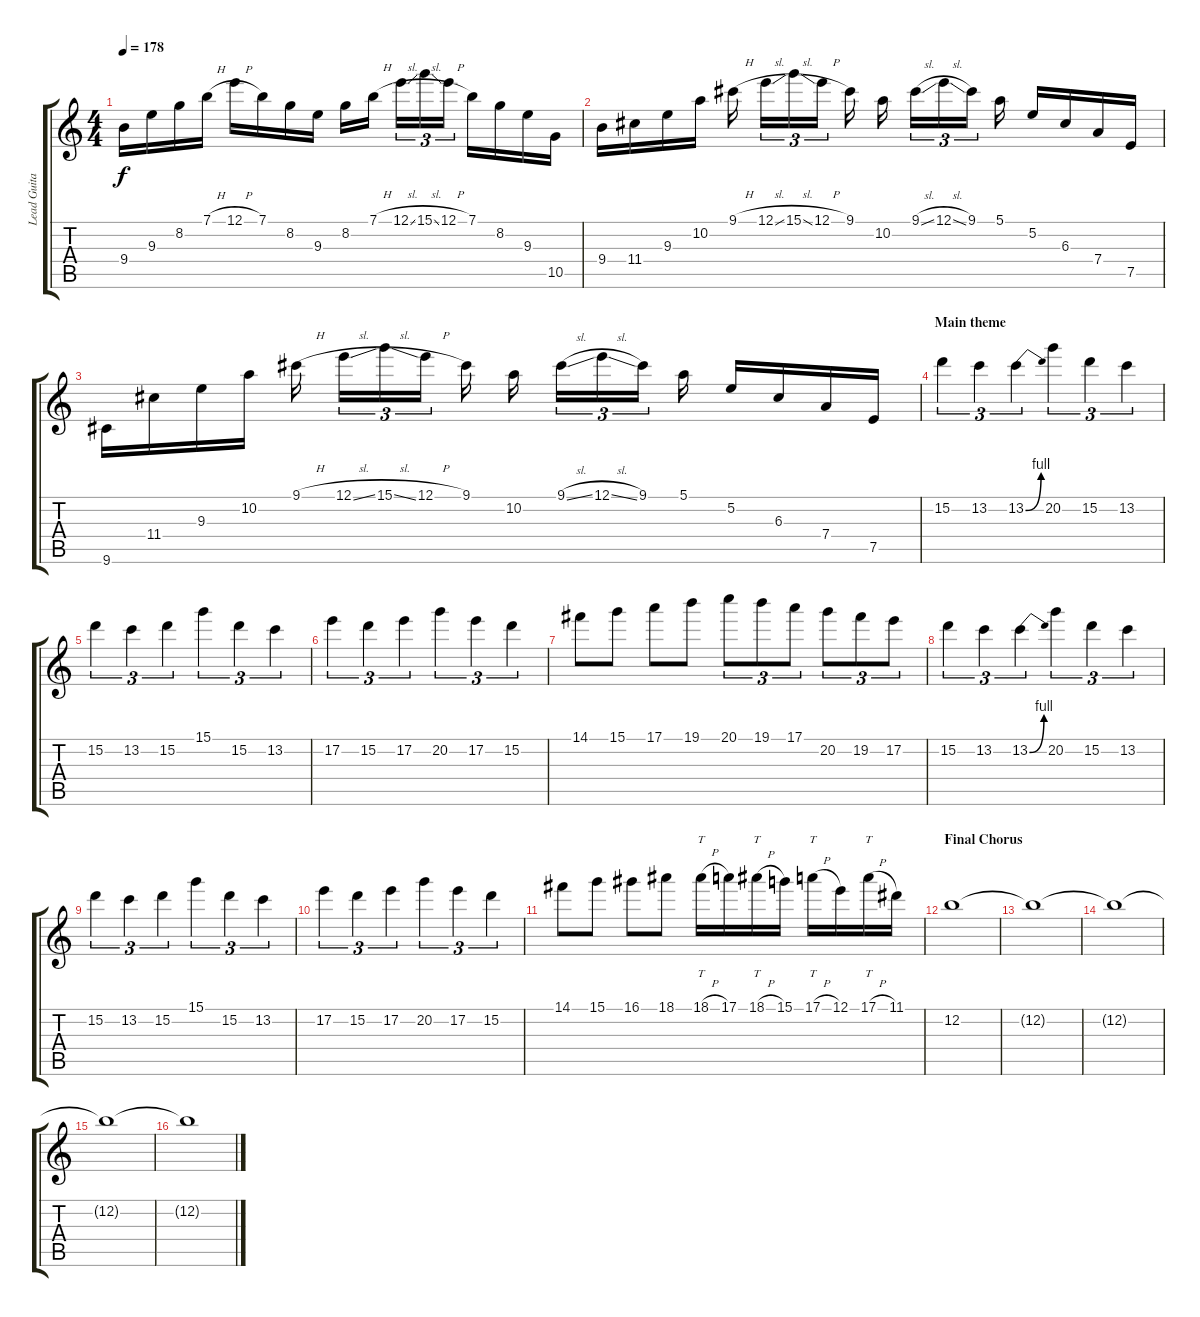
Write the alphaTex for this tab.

\track ("Lead Guitar 2" "Lead Guita") {instrument overdrivenguitar}
\staff {score tabs}
\tuning (E4 B3 G3 D3 A2 E2) {hide}
\ts (4 4)
\tempo 178
\clef g2
\ks c
9.4.16{dy f} 9.3.16 8.2.16 7.1{h}.16 12.1{h}.16 7.1.16 8.2.16 9.3.16 8.2.16 7.1{h}.16 12.1{sl}.16{tu (3 2)} 15.1{sl}.16{tu (3 2)} 12.1{h}.16{tu (3 2)} 7.1.16 8.2.16 9.3.16 10.5.16 |
9.4.16 11.4.16 9.3.16 10.2.16 9.1{h}.16 12.1{sl}.16{tu (3 2)} 15.1{sl}.16{tu (3 2)} 12.1{h}.16{tu (3 2)} 9.1.16 10.2.16 9.1{sl}.16{tu (3 2)} 12.1{sl}.16{tu (3 2)} 9.1.16{tu (3 2)} 5.1.16 5.2.16 6.3.16 7.4.16 7.5.16 |
9.6.16 11.4.16 9.3.16 10.2.16 9.1{h}.16 12.1{sl}.16{tu (3 2)} 15.1{sl}.16{tu (3 2)} 12.1{h}.16{tu (3 2)} 9.1.16 10.2.16 9.1{sl}.16{tu (3 2)} 12.1{sl}.16{tu (3 2)} 9.1.16{tu (3 2)} 5.1.16 5.2.16 6.3.16 7.4.16 7.5.16 |
\section ("" "Main theme")
15.2.4{tu (3 2)} 13.2.4{tu (3 2)} 13.2{be (bend 0 0 60 4)}.4{tu (3 2)} 20.2.4{tu (3 2)} 15.2.4{tu (3 2)} 13.2.4{tu (3 2)} |
15.2.4{tu (3 2)} 13.2.4{tu (3 2)} 15.2.4{tu (3 2)} 15.1.4{tu (3 2)} 15.2.4{tu (3 2)} 13.2.4{tu (3 2)} |
17.2.4{tu (3 2)} 15.2.4{tu (3 2)} 17.2.4{tu (3 2)} 20.2.4{tu (3 2)} 17.2.4{tu (3 2)} 15.2.4{tu (3 2)} |
14.1.8 15.1.8 17.1.8 19.1.8 20.1.8{tu (3 2)} 19.1.8{tu (3 2)} 17.1.8{tu (3 2)} 20.2.8{tu (3 2)} 19.2.8{tu (3 2)} 17.2.8{tu (3 2)} |
15.2.4{tu (3 2)} 13.2.4{tu (3 2)} 13.2{be (bend 0 0 60 4)}.4{tu (3 2)} 20.2.4{tu (3 2)} 15.2.4{tu (3 2)} 13.2.4{tu (3 2)} |
15.2.4{tu (3 2)} 13.2.4{tu (3 2)} 15.2.4{tu (3 2)} 15.1.4{tu (3 2)} 15.2.4{tu (3 2)} 13.2.4{tu (3 2)} |
17.2.4{tu (3 2)} 15.2.4{tu (3 2)} 17.2.4{tu (3 2)} 20.2.4{tu (3 2)} 17.2.4{tu (3 2)} 15.2.4{tu (3 2)} |
14.1.8 15.1.8 16.1.8 18.1.8 18.1{h}.16{tt} 17.1.16 18.1{h}.16{tt} 15.1.16 17.1{h}.16{tt} 12.1.16 17.1{h}.16{tt} 11.1.16 |
\section ("" "Final Chorus")
12.2.1 |
12.2{t}.1 |
12.2{t}.1 |
12.2{t}.1 |
12.2{t}.1
